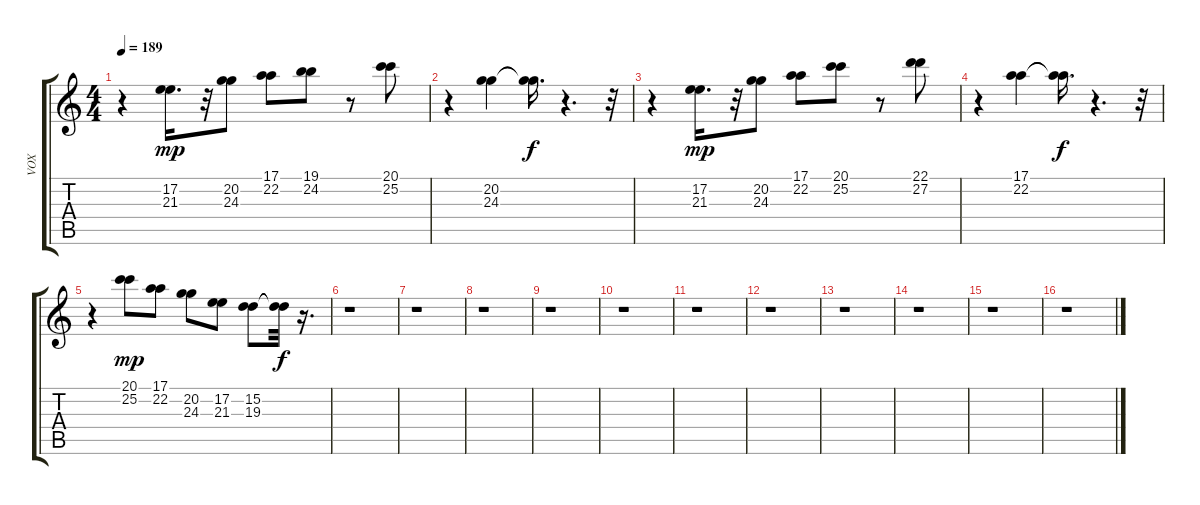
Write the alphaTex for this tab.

\track ("VOX" "VOX") {instrument choiraahs}
\staff {score tabs}
\tuning (E4 B3 G3 D3 A2 E2) {hide}
\ts (4 4)
\tempo 189
\clef g2
\ks c
r.4{dy f} (17.2 21.3).16{d dy mp} r.32 (20.2 24.3).8 (17.1 22.2).8{volume 14} (19.1 24.2).8{volume 14} r.8 (20.1 25.2).8{volume 14} |
r.4 (20.2 24.3).4{volume 14} (20.2{t} 24.3{t}).16{d dy f} r.4{d} r.32 |
r.4 (17.2 21.3).16{d dy mp} r.32 (20.2 24.3).8 (17.1 22.2).8{volume 14} (20.1 25.2).8{volume 14} r.8 (22.1 27.2).8{volume 14} |
r.4 (17.1 22.2).4{volume 14} (17.1{t} 22.2{t}).16{d dy f} r.4{d} r.32 |
r.4 (20.1 25.2).8{dy mp volume 6} (17.1 22.2).8{volume 6} (20.2 24.3).8{volume 14} (17.2 21.3).8{volume 14} (15.2 19.3).8{volume 6} (15.2{t} 19.3{t}).32{dy f} r.16{d} |
r.1 |
r.1 |
r.1 |
r.1 |
r.1 |
r.1 |
r.1 |
r.1 |
r.1 |
r.1 |
r.1
